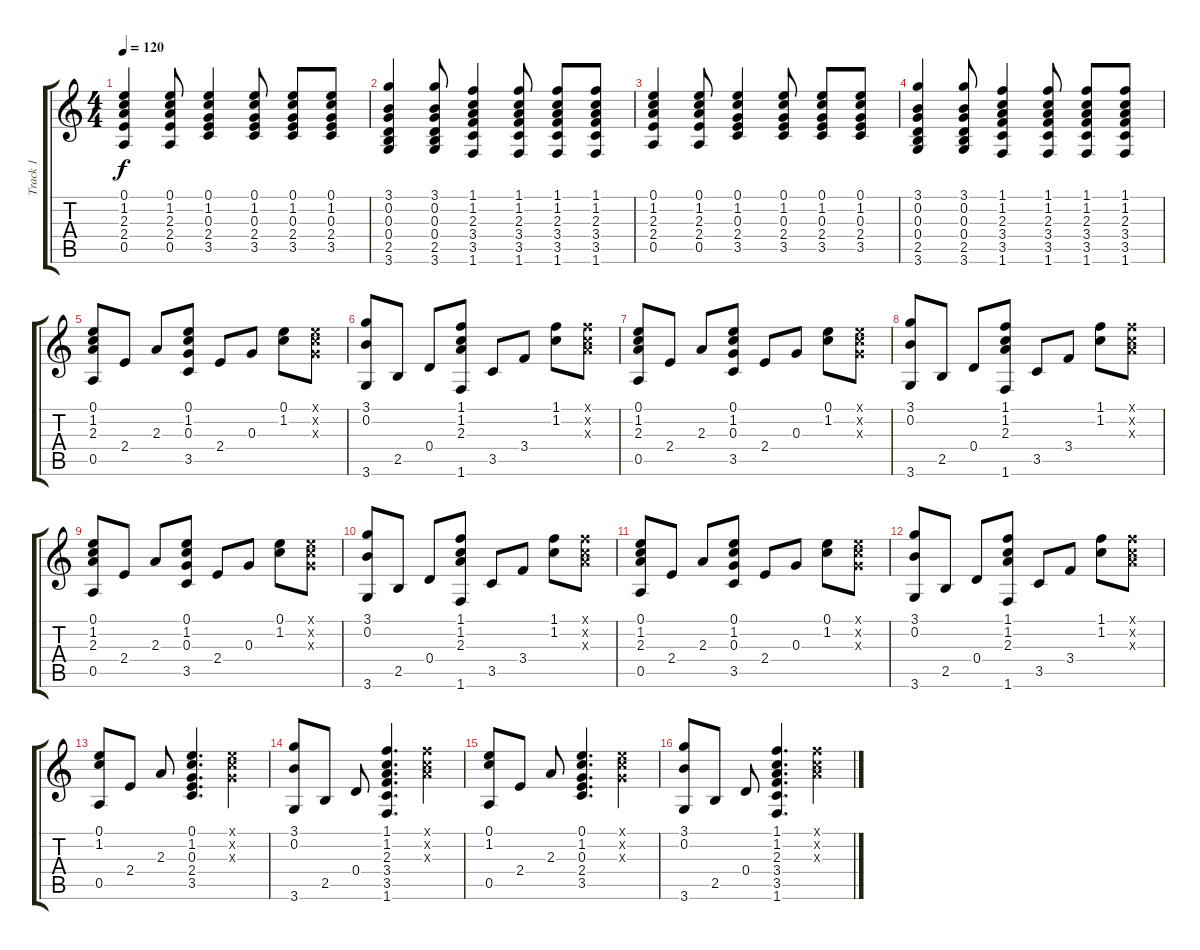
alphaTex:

\track ("Track 1" "Track 1") {instrument acousticguitarnylon}
\staff {score tabs}
\tuning (E4 B3 G3 D3 A2 E2) {hide}
\ts (4 4)
\tempo 120
\clef g2
\ks c
(0.1 1.2 2.3 2.4 0.5).4{dy f} (0.1 1.2 2.3 2.4 0.5).8 (0.1 1.2 0.3 2.4 3.5).4 (0.1 1.2 0.3 2.4 3.5).8 (0.1 1.2 0.3 2.4 3.5).8 (0.1 1.2 0.3 2.4 3.5).8 |
(3.1 0.2 0.3 0.4 2.5 3.6).4 (3.1 0.2 0.3 0.4 2.5 3.6).8 (1.1 1.2 2.3 3.4 3.5 1.6).4 (1.1 1.2 2.3 3.4 3.5 1.6).8 (1.1 1.2 2.3 3.4 3.5 1.6).8 (1.1 1.2 2.3 3.4 3.5 1.6).8 |
(0.1 1.2 2.3 2.4 0.5).4 (0.1 1.2 2.3 2.4 0.5).8 (0.1 1.2 0.3 2.4 3.5).4 (0.1 1.2 0.3 2.4 3.5).8 (0.1 1.2 0.3 2.4 3.5).8 (0.1 1.2 0.3 2.4 3.5).8 |
(3.1 0.2 0.3 0.4 2.5 3.6).4 (3.1 0.2 0.3 0.4 2.5 3.6).8 (1.1 1.2 2.3 3.4 3.5 1.6).4 (1.1 1.2 2.3 3.4 3.5 1.6).8 (1.1 1.2 2.3 3.4 3.5 1.6).8 (1.1 1.2 2.3 3.4 3.5 1.6).8 |
(0.1 1.2 2.3 0.5).8 2.4.8 2.3.8 (0.1 1.2 0.3 3.5).8 2.4.8 0.3.8 (0.1 1.2).8 (0.1{x} 1.2{x} 0.3{x}).8 |
(3.1 0.2 3.6).8 2.5.8 0.4.8 (1.1 1.2 2.3 1.6).8 3.5.8 3.4.8 (1.1 1.2).8 (1.1{x} 1.2{x} 2.3{x}).8 |
(0.1 1.2 2.3 0.5).8 2.4.8 2.3.8 (0.1 1.2 0.3 3.5).8 2.4.8 0.3.8 (0.1 1.2).8 (0.1{x} 1.2{x} 0.3{x}).8 |
(3.1 0.2 3.6).8 2.5.8 0.4.8 (1.1 1.2 2.3 1.6).8 3.5.8 3.4.8 (1.1 1.2).8 (1.1{x} 1.2{x} 2.3{x}).8 |
(0.1 1.2 2.3 0.5).8 2.4.8 2.3.8 (0.1 1.2 0.3 3.5).8 2.4.8 0.3.8 (0.1 1.2).8 (0.1{x} 1.2{x} 0.3{x}).8 |
(3.1 0.2 3.6).8 2.5.8 0.4.8 (1.1 1.2 2.3 1.6).8 3.5.8 3.4.8 (1.1 1.2).8 (1.1{x} 1.2{x} 2.3{x}).8 |
(0.1 1.2 2.3 0.5).8 2.4.8 2.3.8 (0.1 1.2 0.3 3.5).8 2.4.8 0.3.8 (0.1 1.2).8 (0.1{x} 1.2{x} 0.3{x}).8 |
(3.1 0.2 3.6).8 2.5.8 0.4.8 (1.1 1.2 2.3 1.6).8 3.5.8 3.4.8 (1.1 1.2).8 (1.1{x} 1.2{x} 2.3{x}).8 |
(0.1 1.2 0.5).8 2.4.8 2.3.8 (0.1 1.2 0.3 2.4 3.5).4{d} (0.1{x} 1.2{x} 0.3{x}).4 |
(3.1 0.2 3.6).8 2.5.8 0.4.8 (1.1 1.2 2.3 3.4 3.5 1.6).4{d} (1.1{x} 1.2{x} 2.3{x}).4 |
(0.1 1.2 0.5).8 2.4.8 2.3.8 (0.1 1.2 0.3 2.4 3.5).4{d} (0.1{x} 1.2{x} 0.3{x}).4 |
(3.1 0.2 3.6).8 2.5.8 0.4.8 (1.1 1.2 2.3 3.4 3.5 1.6).4{d} (1.1{x} 1.2{x} 2.3{x}).4
